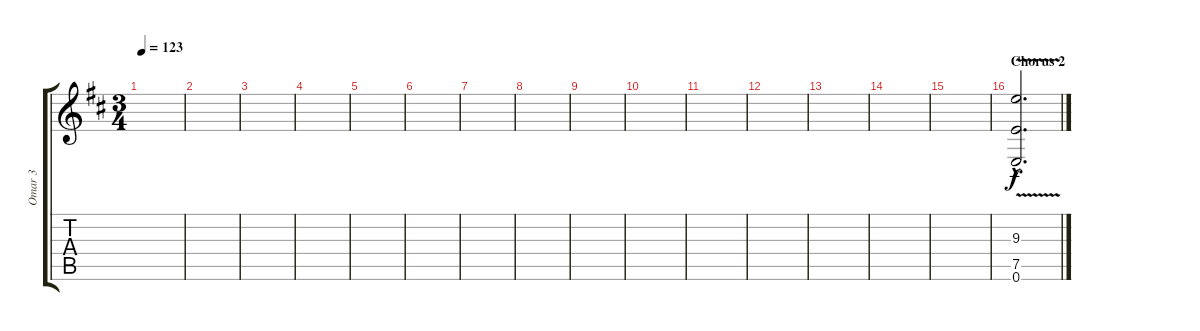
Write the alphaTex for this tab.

\track ("Omar 3" "Omar 3") {instrument distortionguitar}
\staff {score tabs}
\tuning (E4 B3 G3 D3 A2 E2) {hide}
\ts (3 4)
\tempo 123
\clef g2
\ks d
|
|
|
|
|
|
|
\section ("" "")
|
|
|
|
|
|
|
|
\section ("" "Chorus 2")
(9.3{hac} 7.5{v hac} 0.6{hac}).2{d volume 11 instrument distortionguitar}
